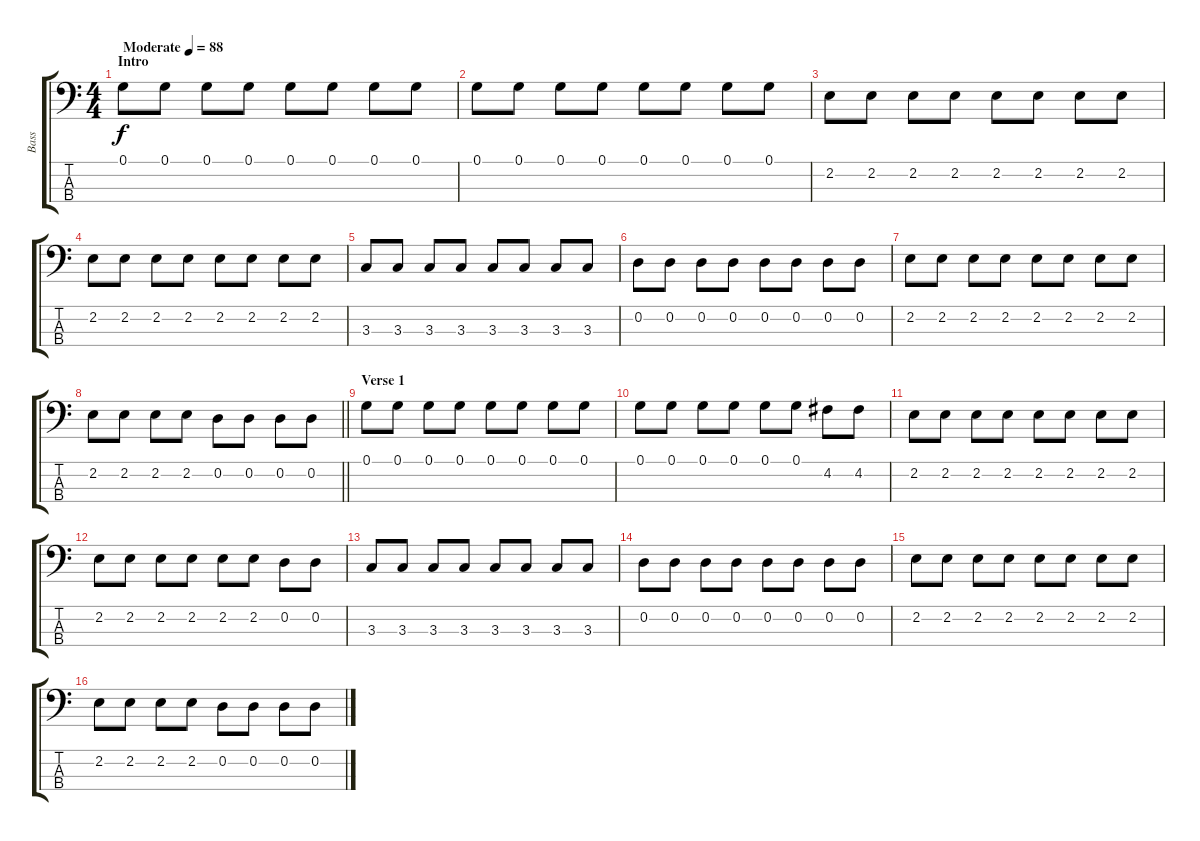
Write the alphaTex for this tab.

\track ("Bass" "Bass") {instrument electricbasspick}
\staff {score tabs}
\tuning (G2 D2 A1 E1) {hide}
\ts (4 4)
\section ("" "Intro")
\tempo (88 "Moderate")
\clef f4
\ks c
0.1.8{dy f instrument electricbasspick} 0.1.8 0.1.8 0.1.8 0.1.8 0.1.8 0.1.8 0.1.8 |
0.1.8 0.1.8 0.1.8 0.1.8 0.1.8 0.1.8 0.1.8 0.1.8 |
2.2.8 2.2.8 2.2.8 2.2.8 2.2.8 2.2.8 2.2.8 2.2.8 |
2.2.8 2.2.8 2.2.8 2.2.8 2.2.8 2.2.8 2.2.8 2.2.8 |
3.3.8 3.3.8 3.3.8 3.3.8 3.3.8 3.3.8 3.3.8 3.3.8 |
0.2.8 0.2.8 0.2.8 0.2.8 0.2.8 0.2.8 0.2.8 0.2.8 |
2.2.8 2.2.8 2.2.8 2.2.8 2.2.8 2.2.8 2.2.8 2.2.8 |
\barLineRight lightlight
2.2.8 2.2.8 2.2.8 2.2.8 0.2.8 0.2.8 0.2.8 0.2.8 |
\section ("" "Verse 1")
0.1.8 0.1.8 0.1.8 0.1.8 0.1.8 0.1.8 0.1.8 0.1.8 |
0.1.8 0.1.8 0.1.8 0.1.8 0.1.8 0.1.8 4.2.8 4.2.8 |
2.2.8 2.2.8 2.2.8 2.2.8 2.2.8 2.2.8 2.2.8 2.2.8 |
2.2.8 2.2.8 2.2.8 2.2.8 2.2.8 2.2.8 0.2.8 0.2.8 |
3.3.8 3.3.8 3.3.8 3.3.8 3.3.8 3.3.8 3.3.8 3.3.8 |
0.2.8 0.2.8 0.2.8 0.2.8 0.2.8 0.2.8 0.2.8 0.2.8 |
2.2.8 2.2.8 2.2.8 2.2.8 2.2.8 2.2.8 2.2.8 2.2.8 |
2.2.8 2.2.8 2.2.8 2.2.8 0.2.8 0.2.8 0.2.8 0.2.8
